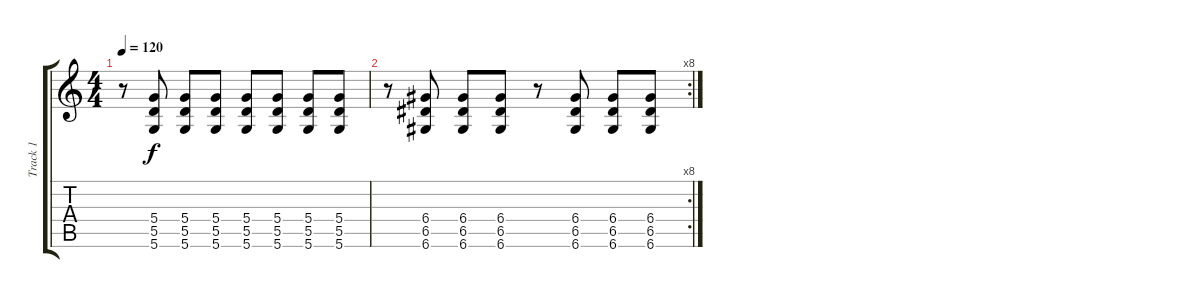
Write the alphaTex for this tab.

\track ("Track 1" "Track 1") {instrument distortionguitar}
\staff {score tabs}
\tuning (E4 B3 G3 D3 A2 D2) {hide}
\ts (4 4)
\tempo 120
\clef g2
\ks c
r.8{dy f} (5.4 5.5 5.6).8 (5.4 5.5 5.6).8 (5.4 5.5 5.6).8 (5.4 5.5 5.6).8 (5.4 5.5 5.6).8 (5.4 5.5 5.6).8 (5.4 5.5 5.6).8 |
\rc 8
r.8 (6.4 6.5 6.6).8 (6.4 6.5 6.6).8 (6.4 6.5 6.6).8 r.8 (6.4 6.5 6.6).8 (6.4 6.5 6.6).8 (6.4 6.5 6.6).8
